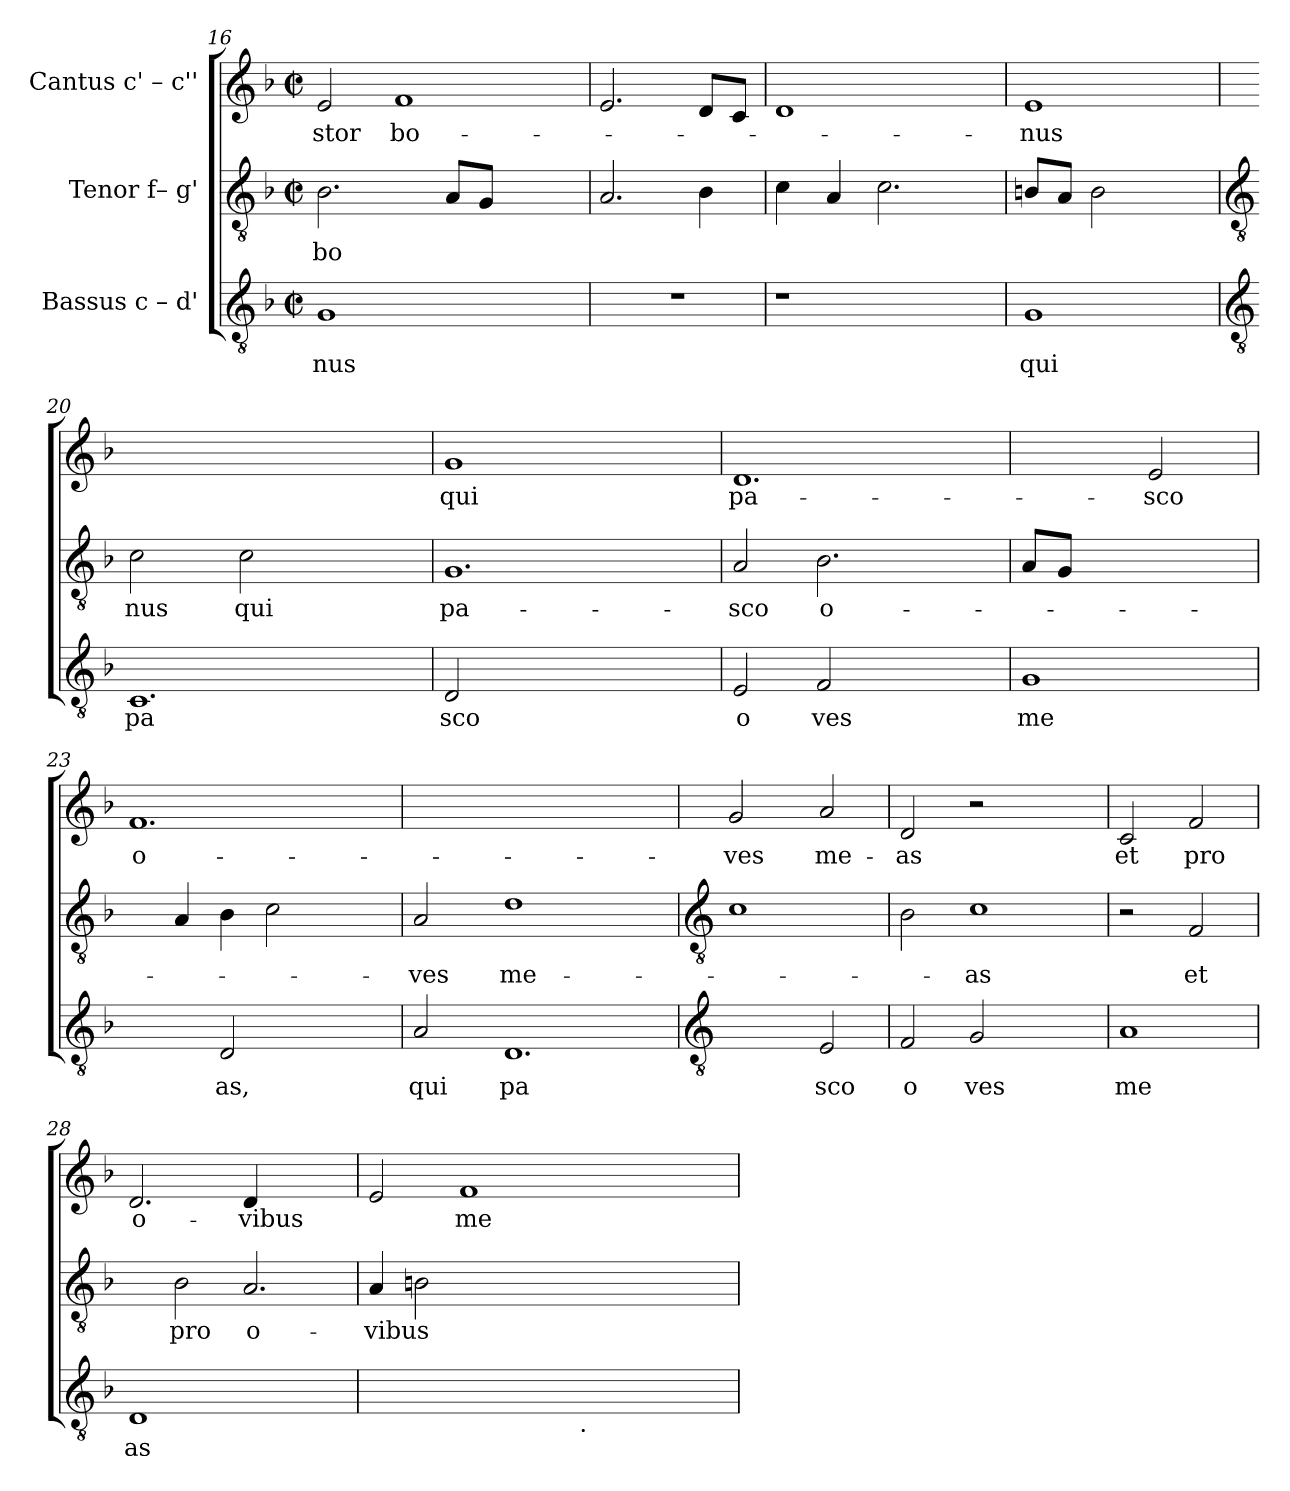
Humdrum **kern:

**kern	**text	**kern	**text	**kern	**text
*part3	*part3	*part2	*part2	*part1	*part1
*staff3	*staff3	*staff2	*staff2	*staff1	*staff1
*I"Bassus  c – d'	*	*I"Tenor  f– g'	*	*I"Cantus  c' – c''	*
*clefGv2	*	*clefGv2	*	*clefG2	*
*k[b-]	*	*k[b-]	*	*k[b-]	*
*F:	*	*F:	*	*F:	*
*M2/2	*	*M2/2	*	*M2/2	*
*met(c|)	*	*met(c|)	*	*met(c|)	*
=16	=16	=16	=16	=16	=16
!	!LO:LY:b	!	!LO:LY:b	!	!LO:LY:b
1G	nus	2.B-\	bo	2e/	-stor
!	!	!	!	!	!LO:LY:b
.	.	.	.	1f	bo-
.	.	8A/L	.	.	.
.	.	8G/J	.	.	.
2ryy	.	2ryy	.	.	.
=17	=17	=17	=17	=17	=17
1r	.	2.A/	.	2.e/	.
.	.	4B-\	.	8d/L	.
.	.	.	.	8c/J	.
=18	=18	=18	=18	=18	=18
1r	.	4c\	.	1d	.
.	.	4A/	.	.	.
.	.	2.c\	.	.	.
4ryy	.	.	.	4ryy	.
!!LO:LB:g=z
=19	=19	=19	=19	=19	=19
!	!LO:LY:b	!	!	!	!LO:LY:b
1G	qui	8Bn/L	.	1e	-nus
.	.	8A/J	.	.	.
.	.	2B\	.	.	.
.	.	4ryy	.	.	.
!!LO:LB:g=z
=20A	=20A	=20A	=20A	=20A	=20A
*clefGv2	*	*clefGv2	*	*	*
!	!LO:LY:b	!	!LO:LY:b	!	!
1.C	pa	2c\	nus	4ryy	.
.	.	.	.	4ryy	.
!	!	!	!LO:LY:b	!	!
.	.	2c\	qui	4ryy	.
.	.	.	.	4ryy	.
.	.	2ryy	.	2ryy	.
=20B	=20B	=20B	=20B	=20B	=20B
!	!LO:LY:b	!	!LO:LY:b	!	!LO:LY:b
2D/	sco	1.G	pa-	1g	qui
4ryy	.	.	.	.	.
4ryy	.	.	.	.	.
2ryy	.	.	.	2ryy	.
=21A	=21A	=21A	=21A	=21A	=21A
!	!LO:LY:b	!	!LO:LY:b	!	!LO:LY:b
2E/	o	2A/	-sco	1.d	pa-
!	!LO:LY:b	!	!LO:LY:b	!	!
2F/	ves	2.B-\	o-	.	.
2ryy	.	.	.	.	.
.	.	4ryy	.	.	.
=22A	=22A	=22A	=22A	=22A	=22A
!	!LO:LY:b	!	!	!	!
1G	me	8A/L	.	4ryy	.
.	.	8G/J	.	.	.
.	.	4ryy	.	4ryy	.
!	!	!	!	!	!LO:LY:b
.	.	4ryy	.	2e/	-sco
.	.	4ryy	.	.	.
=23A	=23A	=23A	=23A	=23A	=23A
!	!	!	!	!	!LO:LY:b
4ryy	.	4ryy	.	1.f	o-
4ryy	.	4A/	.	.	.
!	!LO:LY:b	!	!	!	!
2D/	as,	4B-\	.	.	.
.	.	2c\	.	.	.
2ryy	.	.	.	.	.
.	.	4ryy	.	.	.
=24A	=24A	=24A	=24A	=24A	=24A
!	!LO:LY:b	!	!LO:LY:b	!	!
2A/	qui	2A/	-ves	4ryy	.
.	.	.	.	4ryy	.
!	!LO:LY:b	!	!LO:LY:b	!	!
1.D	pa	1d	me-	1.ryy	.
.	.	2ryy	.	.	.
!!LO:LB:g=z
=25	=25	=25	=25	=25	=25
*clefGv2	*	*clefGv2	*	*	*
!	!	!	!	!	!LO:LY:b
4ryy	.	1c	.	2g/	-ves
4ryy	.	.	.	.	.
!	!LO:LY:b	!	!	!	!LO:LY:b
2E/	sco	.	.	2a/	me-
=26	=26	=26	=26	=26	=26
!	!LO:LY:b	!	!	!	!LO:LY:b
2F/	o	2B-\	.	2d/	-as
!	!LO:LY:b	!	!LO:LY:b	!	!
2G/	ves	1c	-as	2r	.
2ryy	.	.	.	2ryy	.
=27A	=27A	=27A	=27A	=27A	=27A
!	!LO:LY:b	!	!	!	!LO:LY:b
1A	me	2r	.	2c/	et
!	!	!	!LO:LY:b	!	!LO:LY:b
.	.	2F/	et	2f/	pro
=28A	=28A	=28A	=28A	=28A	=28A
!	!LO:LY:b	!	!	!	!LO:LY:b
1D	as	4ryy	.	2.d/	o-
!	!	!	!LO:LY:b	!	!
.	.	2B-\	pro	.	.
!	!	!	!LO:LY:b	!	!LO:LY:b
.	.	2.A/	o-	4d/	-vibus
2ryy	.	.	.	2ryy	.
=29A	=29A	=29A	=29A	=29A	=29A
!	!	!	!LO:LY:b	!	!
4ryy	.	4A/	-vibus	2e/	.
4ryy	.	2Bn\	.	.	.
!	!	!	!	!	!LO:LY:b
64ryy	.	.	.	1f	me-
64ryy	.	.	.	.	.
64ryy	.	.	.	.	.
64ryy	.	.	.	.	.
64ryy	.	.	.	.	.
64ryy	.	.	.	.	.
64ryy	.	.	.	.	.
64ryy	.	.	.	.	.
64ryy	.	.	.	.	.
64ryy	.	.	.	.	.
64ryy	.	.	.	.	.
64ryy	.	.	.	.	.
64ryy	.	.	.	.	.
64ryy	.	.	.	.	.
!LO:TX:b:t=.	!	!	!	!	!
64ryy	.	.	.	.	.
4ryy	.	.	.	.	.
.	.	2.ryy	.	.	.
4ryy	.	.	.	.	.
4ryy	.	.	.	.	.
64ryy	.	.	.	.	.
=	=	=	=	=	=
*-	*-	*-	*-	*-	*-
